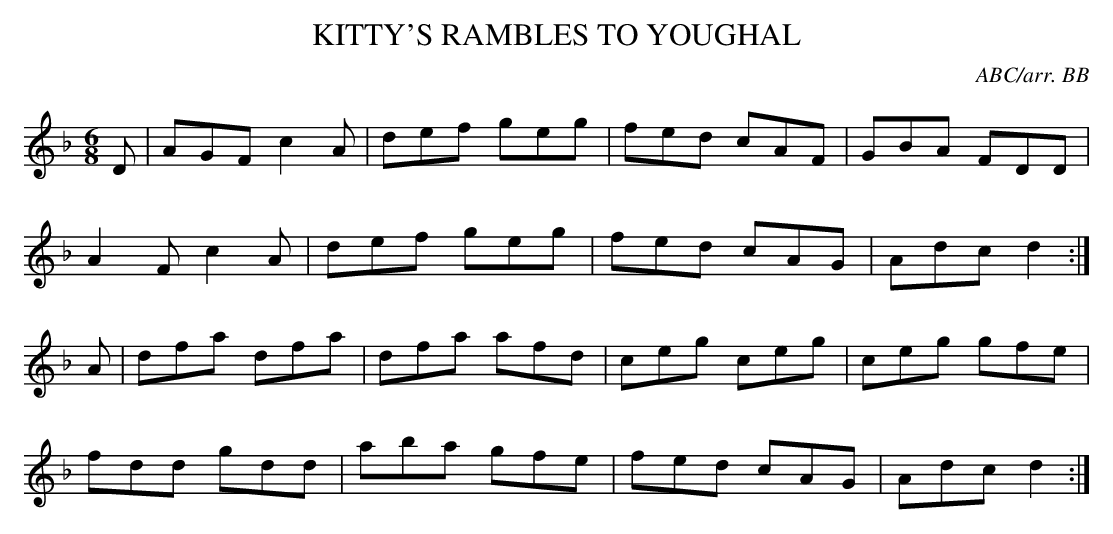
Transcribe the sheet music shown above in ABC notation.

X:1
T:KITTY'S RAMBLES TO YOUGHAL
C:ABC/arr. BB
Y:"Irish"
of D minor.
M:6/8
L:1/8
K:Dm
D|AGF c2A|def geg|fed cAF|GBA FDD|
A2F c2A|def geg|fed cAG|Adc d2 :|
A|dfa dfa|dfa afd|ceg ceg|ceg gfe|
fdd gdd|aba gfe|fed cAG|Adc d2 :|
